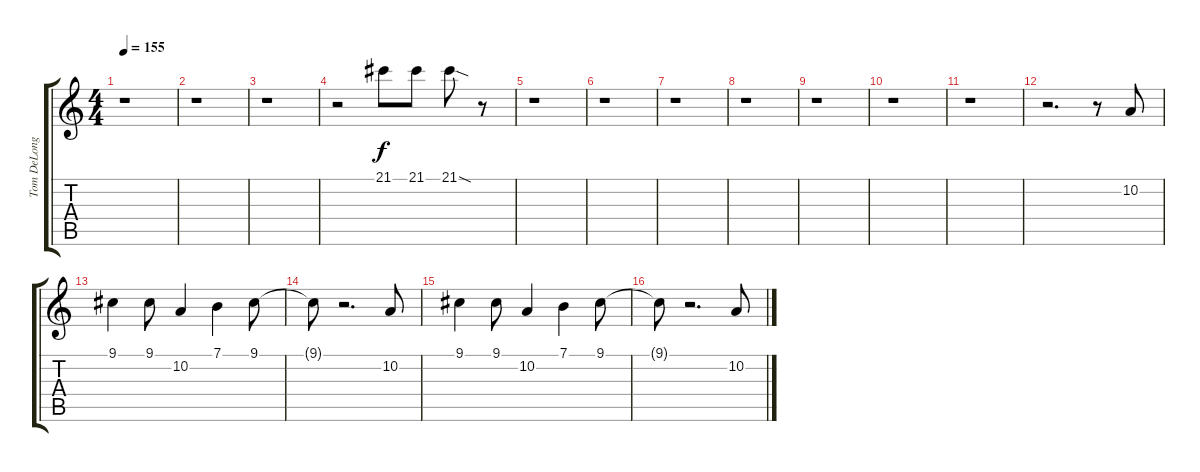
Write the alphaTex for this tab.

\track ("Tom DeLonges(voice)" "Tom DeLong") {instrument lead2sawtooth}
\staff {score tabs}
\tuning (E4 B3 G3 D3 A2 E2) {hide}
\ts (4 4)
\tempo 155
\clef g2
\ks c
r.1{dy f instrument lead2sawtooth} |
r.1 |
r.1 |
r.2 21.1.8 21.1.8 21.1{sod}.8 r.8 |
r.1 |
r.1 |
r.1 |
r.1 |
r.1 |
r.1 |
r.1 |
r.2{d} r.8 10.2.8 |
9.1.4 9.1.8 10.2.4 7.1.4 9.1.8 |
9.1{t}.8 r.2{d} 10.2.8 |
9.1.4 9.1.8 10.2.4 7.1.4 9.1.8 |
9.1{t}.8 r.2{d} 10.2.8
